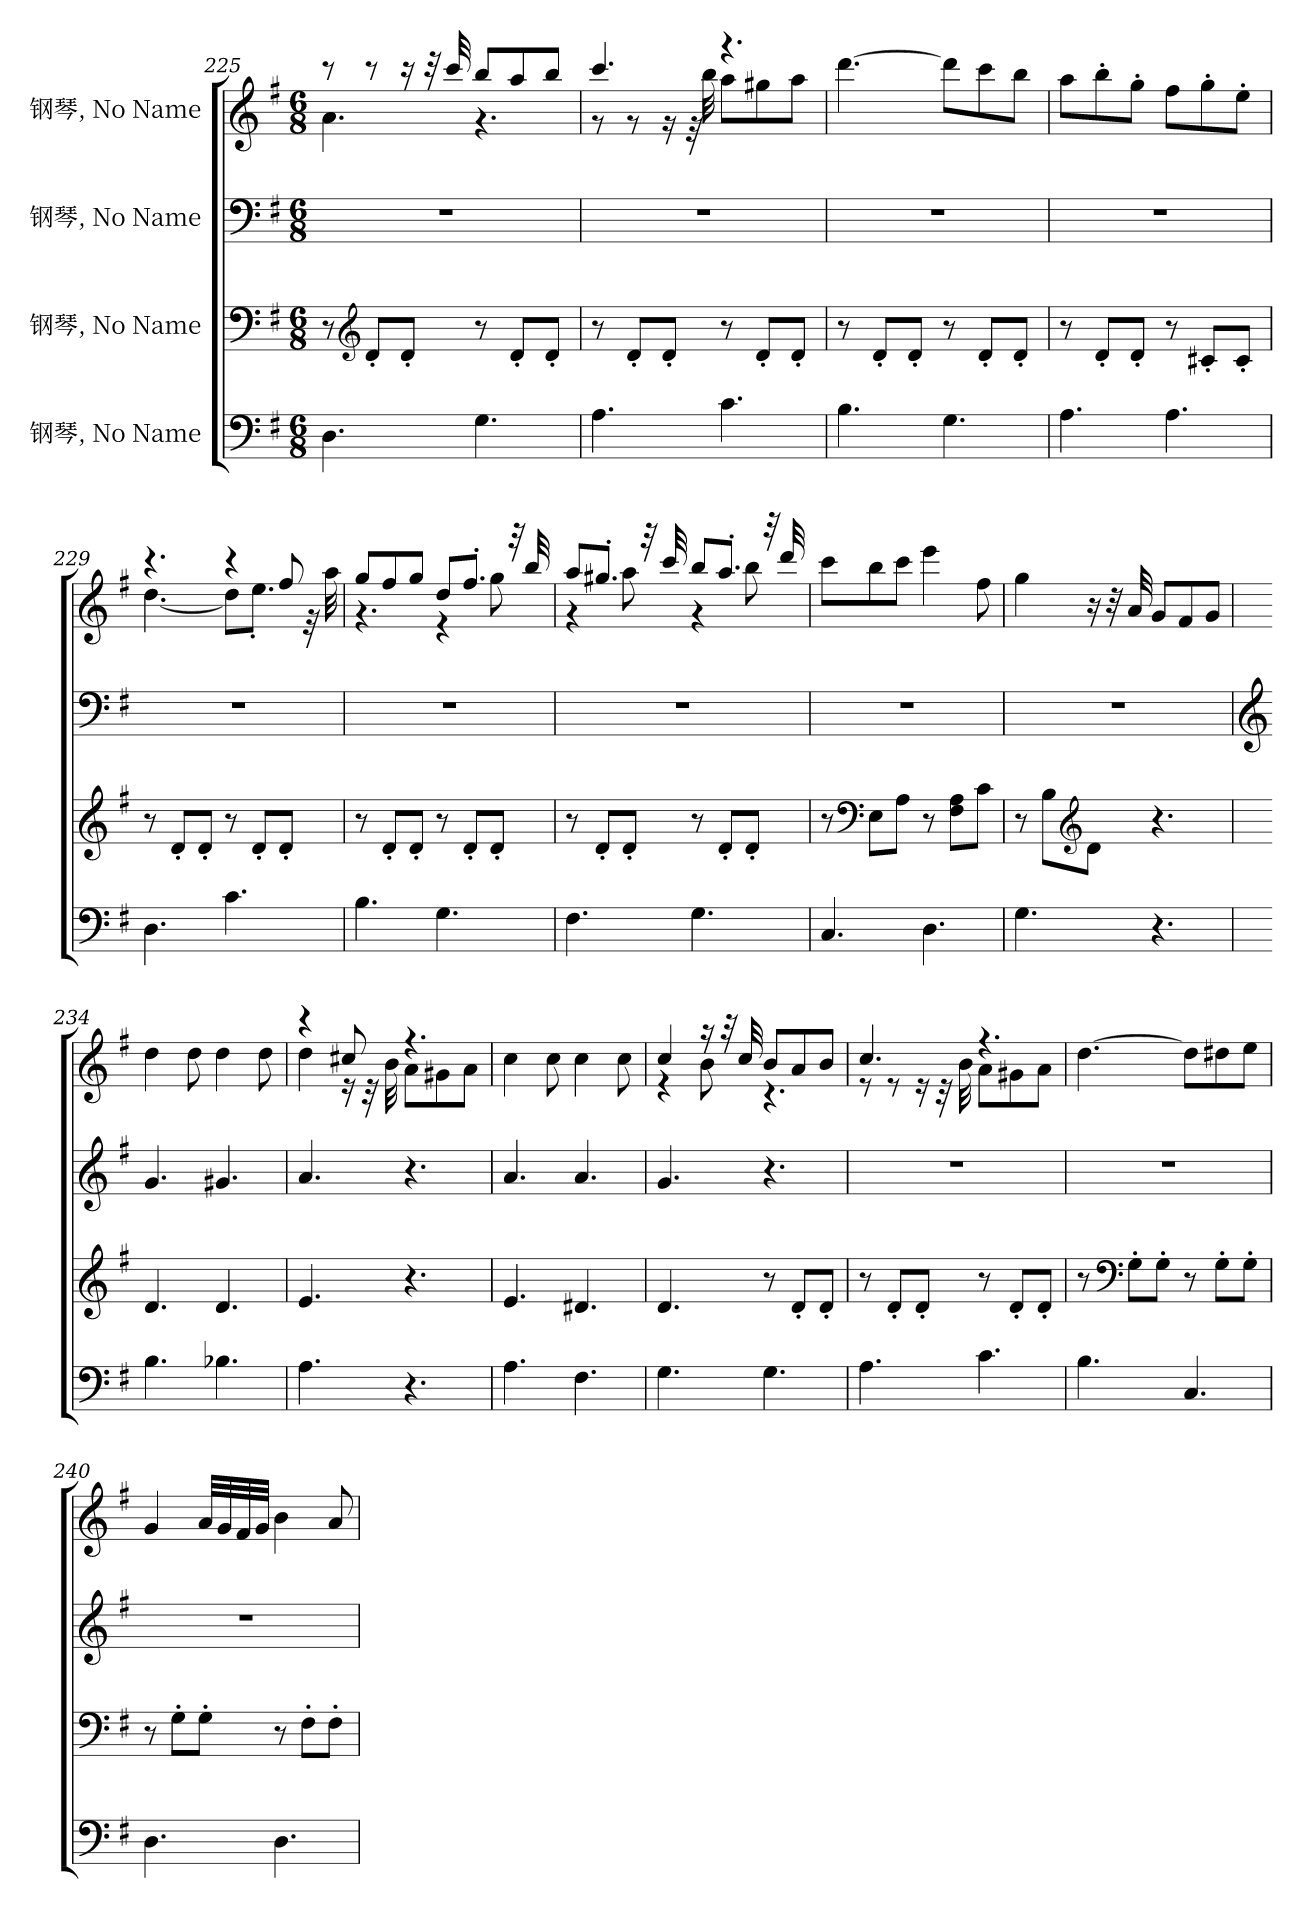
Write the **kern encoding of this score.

**kern	**kern	**kern	**kern
*part4	*part3	*part2	*part1
*staff4	*staff3	*staff2	*staff1
*I"钢琴, No Name	*I"钢琴, No Name	*I"钢琴, No Name	*I"钢琴, No Name
*clefF4	*clefF4	*clefF4	*clefG2
*k[f#]	*k[f#]	*k[f#]	*k[f#]
*M6/8	*M6/8	*M6/8	*M6/8
*MM138	*MM138	*MM138	*MM138
=225	=225	=225	=225
*	*	*	*^
4.D\	8r	2.r	8r	4.a\
*	*clefG2	*	*	*
.	8d'/L	.	8r	.
.	8d'/J	.	16r	.
.	.	.	32r	.
.	.	.	32ccc/	.
4.G\	8r	.	8bb/L	4.r
.	8d'/L	.	8aa/	.
.	8d'/J	.	8bb/J	.
=226	=226	=226	=226	=226
4.A\	8r	2.r	4.ccc/	8r
.	8d'/L	.	.	8r
.	8d'/J	.	.	16r
.	.	.	.	32r
.	.	.	.	32bb\
4.c\	8r	.	4.r	8aa\L
.	8d'/L	.	.	8gg#X\
.	8d'/J	.	.	8aa\J
*	*	*	*v	*v
=227	=227	=227	=227
4.B\	8r	2.r	[4.ddd\
.	8d'/L	.	.
.	8d'/J	.	.
4.G\	8r	.	8ddd\L]
.	8d'/L	.	8ccc\
.	8d'/J	.	8bb\J
!!LO:PB:g=z
=228	=228	=228	=228
4.A\	8r	2.r	8aa\L
.	8d'/L	.	8bb'\
.	8d'/J	.	8gg'\J
4.A\	8r	.	8ff#\L
.	8c#X'/L	.	8gg'\
.	8c#'/J	.	8ee'\J
=229	=229	=229	=229
*	*	*	*MM138
*	*	*	*^
4.D\	8r	2.r	4.r	[4.dd\
.	8d'/L	.	.	.
.	8d'/J	.	.	.
4.c\	8r	.	4r	8dd\L]
.	8d'/L	.	.	8.ee'\J
.	8d'/J	.	8ff#/	.
.	.	.	.	32r
.	.	.	.	32aa\
=230	=230	=230	=230	=230
4.B\	8r	2.r	8gg/L	4.r
.	8d'/L	.	8ff#/	.
.	8d'/J	.	8gg/J	.
4.G\	8r	.	8dd/L	4r
.	8d'/L	.	8.ff#'/J	.
.	8d'/J	.	.	8gg\
.	.	.	32r	.
.	.	.	32bb/	.
=231	=231	=231	=231	=231
4.F#\	8r	2.r	8aa/L	4r
.	8d'/L	.	8.gg#X'/J	.
.	8d'/J	.	.	8aa\
.	.	.	32r	.
.	.	.	32ccc/	.
4.G\	8r	.	8bb/L	4r
.	8d'/L	.	8.aa'/J	.
.	8d'/J	.	.	8bb\
.	.	.	32r	.
.	.	.	32ddd/	.
*	*	*	*v	*v
!!LO:LB:g=z
=232	=232	=232	=232
4.C/	8r	2.r	8ccc\L
*	*clefF4	*	*
.	8E\L	.	8bb\
.	8A\J	.	8ccc\J
4.D\	8r	.	4eee\
.	8F#\ 8A\L	.	.
.	8c\J	.	8ff#\
=233	=233	=233	=233
4.G\	8r	2.r	4gg\
.	8B\L	.	.
*	*clefG2	*	*
*	*	*	*MM130
.	8d\J	.	16r
*	*	*	*MM136
.	.	.	32r
.	.	.	32a/
4.r	4.r	.	8g/L
.	.	.	8f#/
.	.	.	8g/J
=234	=234	=234	=234
*	*	*clefG2	*
*	*	*	*MM136
4.B\	4.d/	4.g/	4dd\
.	.	.	8dd\
4.B-X\	4.d/	4.g#X/	4dd\
.	.	.	8dd\
=235	=235	=235	=235
*	*	*	*MM136
*	*	*	*^
4.A\	4.e/	4.a/	4r	4dd\
.	.	.	8cc#X/	16r
.	.	.	.	32r
.	.	.	.	32b\
4.r	4.r	4.r	4.r	8a\L
.	.	.	.	8g#X\
.	.	.	.	8a\J
*	*	*	*v	*v
=236	=236	=236	=236
*	*	*	*MM136
4.A\	4.e/	4.a/	4cc\
.	.	.	8cc\
4.F#\	4.d#X/	4.a/	4cc\
.	.	.	8cc\
!!LO:LB:g=z
=237	=237	=237	=237
*	*	*	*MM136
*	*	*	*^
4.G\	4.d/	4.g/	4cc/	4r
*	*	*	*MM130	*
.	.	.	16r	8b\
*	*	*	*MM138	*
.	.	.	32r	.
.	.	.	32cc/	.
4.G\	8r	4.r	8b/L	4.r
.	8d'/L	.	8a/	.
.	8d'/J	.	8b/J	.
=238	=238	=238	=238	=238
4.A\	8r	2.r	4.cc/	8r
.	8d'/L	.	.	8r
.	8d'/J	.	.	16r
.	.	.	.	32r
.	.	.	.	32b\
4.c\	8r	.	4.r	8a\L
.	8d'/L	.	.	8g#X\
.	8d'/J	.	.	8a\J
*	*	*	*v	*v
=239	=239	=239	=239
4.B\	8r	2.r	[4.dd\
*	*clefF4	*	*
.	8G'\L	.	.
.	8G'\J	.	.
4.C/	8r	.	8dd\L]
.	8G'\L	.	8dd#X\
.	8G'\J	.	8ee\J
=240	=240	=240	=240
4.D\	8r	2.r	4g/
.	8G'\L	.	.
.	8G'\J	.	32a/LLL
.	.	.	32g/
.	.	.	32f#/
.	.	.	32g/JJJ
4.D\	8r	.	4b\
.	8F#'\L	.	.
.	8F#'\J	.	8a/
=	=	=	=
*-	*-	*-	*-
